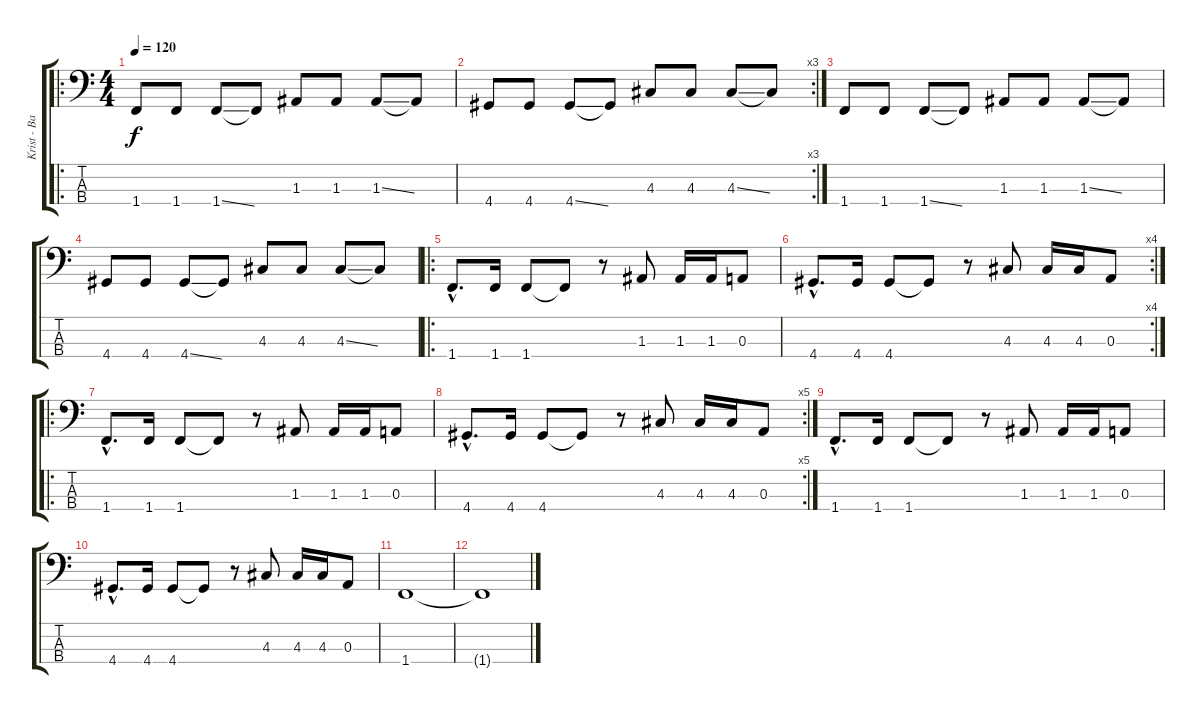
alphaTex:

\track ("Krist - Bass" "Krist - Ba") {instrument electricbasspick}
\staff {score tabs}
\tuning (G2 D2 A1 E1) {hide}
\ro
\ts (4 4)
\tempo 120
\clef f4
\ks c
1.4.8{dy f} 1.4.8 1.4{ss}.8 1.4{t}.8 1.3.8 1.3.8 1.3{ss}.8 1.3{t}.8 |
\rc 3
4.4.8 4.4.8 4.4{ss}.8 4.4{t}.8 4.3.8 4.3.8 4.3{ss}.8 4.3{t}.8 |
1.4.8 1.4.8 1.4{ss}.8 1.4{t}.8 1.3.8 1.3.8 1.3{ss}.8 1.3{t}.8 |
4.4.8 4.4.8 4.4{ss}.8 4.4{t}.8 4.3.8 4.3.8 4.3{ss}.8 4.3{t}.8 |
\ro
1.4{hac}.8{d} 1.4.16 1.4.8 1.4{t}.8 r.8 1.3.8 1.3.16 1.3.16 0.3.8 |
\rc 4
4.4{hac}.8{d} 4.4.16 4.4.8 4.4{t}.8 r.8 4.3.8 4.3.16 4.3.16 0.3.8 |
\ro
1.4{hac}.8{d} 1.4.16 1.4.8 1.4{t}.8 r.8 1.3.8 1.3.16 1.3.16 0.3.8 |
\rc 5
4.4{hac}.8{d} 4.4.16 4.4.8 4.4{t}.8 r.8 4.3.8 4.3.16 4.3.16 0.3.8 |
1.4{hac}.8{d} 1.4.16 1.4.8 1.4{t}.8 r.8 1.3.8 1.3.16 1.3.16 0.3.8 |
4.4{hac}.8{d} 4.4.16 4.4.8 4.4{t}.8 r.8 4.3.8 4.3.16 4.3.16 0.3.8 |
1.4.1 |
1.4{t}.1
